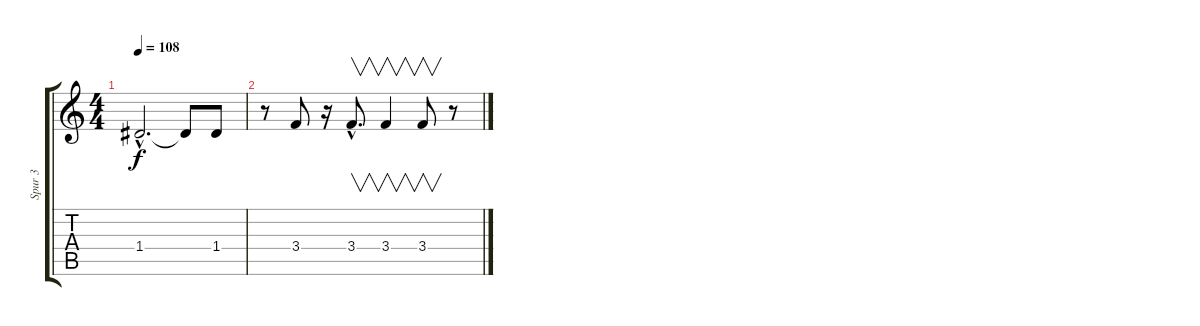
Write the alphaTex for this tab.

\track ("Spur 3" "Spur 3") {instrument electricguitarclean}
\staff {score tabs}
\tuning (E4 B3 G3 D3 A2 E2) {hide}
\ts (4 4)
\tempo 108
\clef g2
\ks c
1.4{hac}.2{d dy f} 1.4{t}.8 1.4.8 |
r.8 3.4.8 r.16 3.4{hac}.8{v d} 3.4.4{v} 3.4.8{v} r.8
